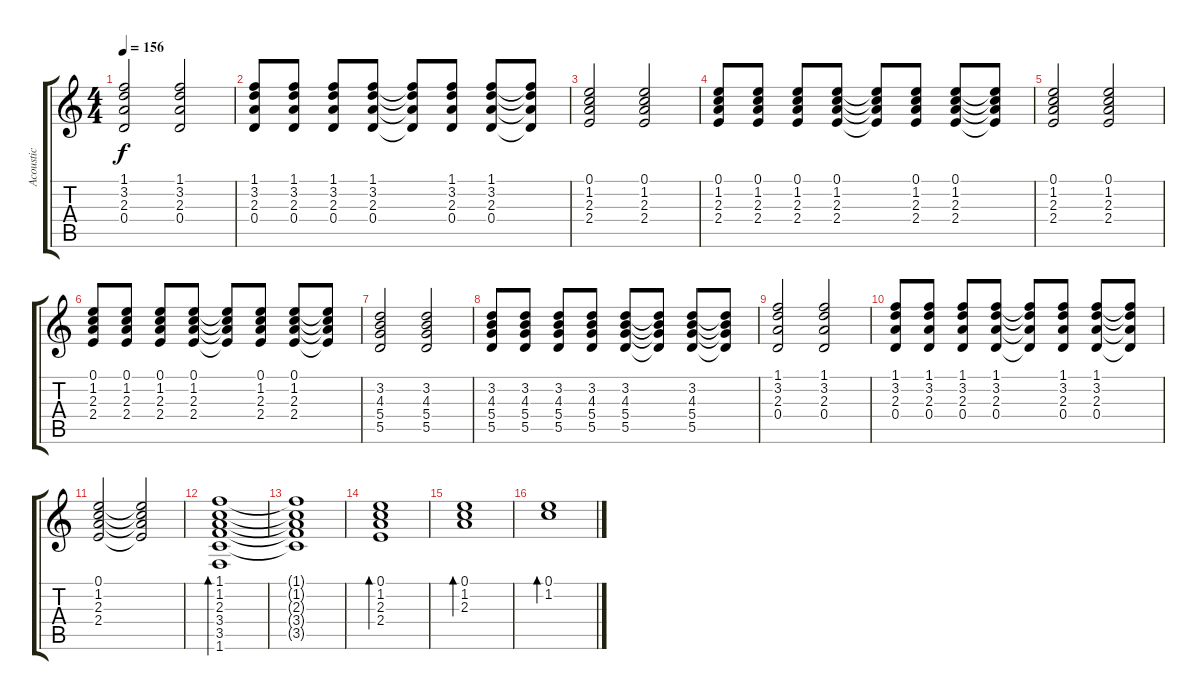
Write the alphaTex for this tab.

\track ("Acoustic" "Acoustic") {instrument acousticguitarnylon}
\staff {score tabs}
\tuning (E4 B3 G3 D3 A2 E2) {hide}
\ts (4 4)
\tempo 156
\clef g2
\ks c
(1.1 3.2 2.3 0.4).2{dy f} (1.1 3.2 2.3 0.4).2 |
(1.1 3.2 2.3 0.4).8 (1.1 3.2 2.3 0.4).8 (1.1 3.2 2.3 0.4).8 (1.1 3.2 2.3 0.4).8 (1.1{t} 3.2{t} 2.3{t} 0.4{t}).8 (1.1 3.2 2.3 0.4).8 (1.1 3.2 2.3 0.4).8 (1.1{t} 3.2{t} 2.3{t} 0.4{t}).8 |
(0.1 1.2 2.3 2.4).2 (0.1 1.2 2.3 2.4).2 |
(0.1 1.2 2.3 2.4).8 (0.1 1.2 2.3 2.4).8 (0.1 1.2 2.3 2.4).8 (0.1 1.2 2.3 2.4).8 (0.1{t} 1.2{t} 2.3{t} 2.4{t}).8 (0.1 1.2 2.3 2.4).8 (0.1 1.2 2.3 2.4).8 (0.1{t} 1.2{t} 2.3{t} 2.4{t}).8 |
(0.1 1.2 2.3 2.4).2 (0.1 1.2 2.3 2.4).2 |
(0.1 1.2 2.3 2.4).8 (0.1 1.2 2.3 2.4).8 (0.1 1.2 2.3 2.4).8 (0.1 1.2 2.3 2.4).8 (0.1{t} 1.2{t} 2.3{t} 2.4{t}).8 (0.1 1.2 2.3 2.4).8 (0.1 1.2 2.3 2.4).8 (0.1{t} 1.2{t} 2.3{t} 2.4{t}).8 |
(3.2 4.3 5.4 5.5).2 (3.2 4.3 5.4 5.5).2 |
(3.2 4.3 5.4 5.5).8 (3.2 4.3 5.4 5.5).8 (3.2 4.3 5.4 5.5).8 (3.2 4.3 5.4 5.5).8 (3.2 4.3 5.4 5.5).8 (3.2{t} 4.3{t} 5.4{t} 5.5{t}).8 (3.2 4.3 5.4 5.5).8 (3.2{t} 4.3{t} 5.4{t} 5.5{t}).8 |
(1.1 3.2 2.3 0.4).2 (1.1 3.2 2.3 0.4).2 |
(1.1 3.2 2.3 0.4).8 (1.1 3.2 2.3 0.4).8 (1.1 3.2 2.3 0.4).8 (1.1 3.2 2.3 0.4).8 (1.1{t} 3.2{t} 2.3{t} 0.4{t}).8 (1.1 3.2 2.3 0.4).8 (1.1 3.2 2.3 0.4).8 (1.1{t} 3.2{t} 2.3{t} 0.4{t}).8 |
(0.1 1.2 2.3 2.4).2 (0.1{t} 1.2{t} 2.3{t} 2.4{t}).2 |
(1.1 1.2 2.3 3.4 3.5 1.6).1{bd 480} |
(1.1{t} 1.2{t} 2.3{t} 3.4{t} 3.5{t}).1 |
(0.1 1.2 2.3 2.4).1{bd 480} |
(0.1 1.2 2.3).1{bd 480} |
(0.1 1.2).1{bd 480}
